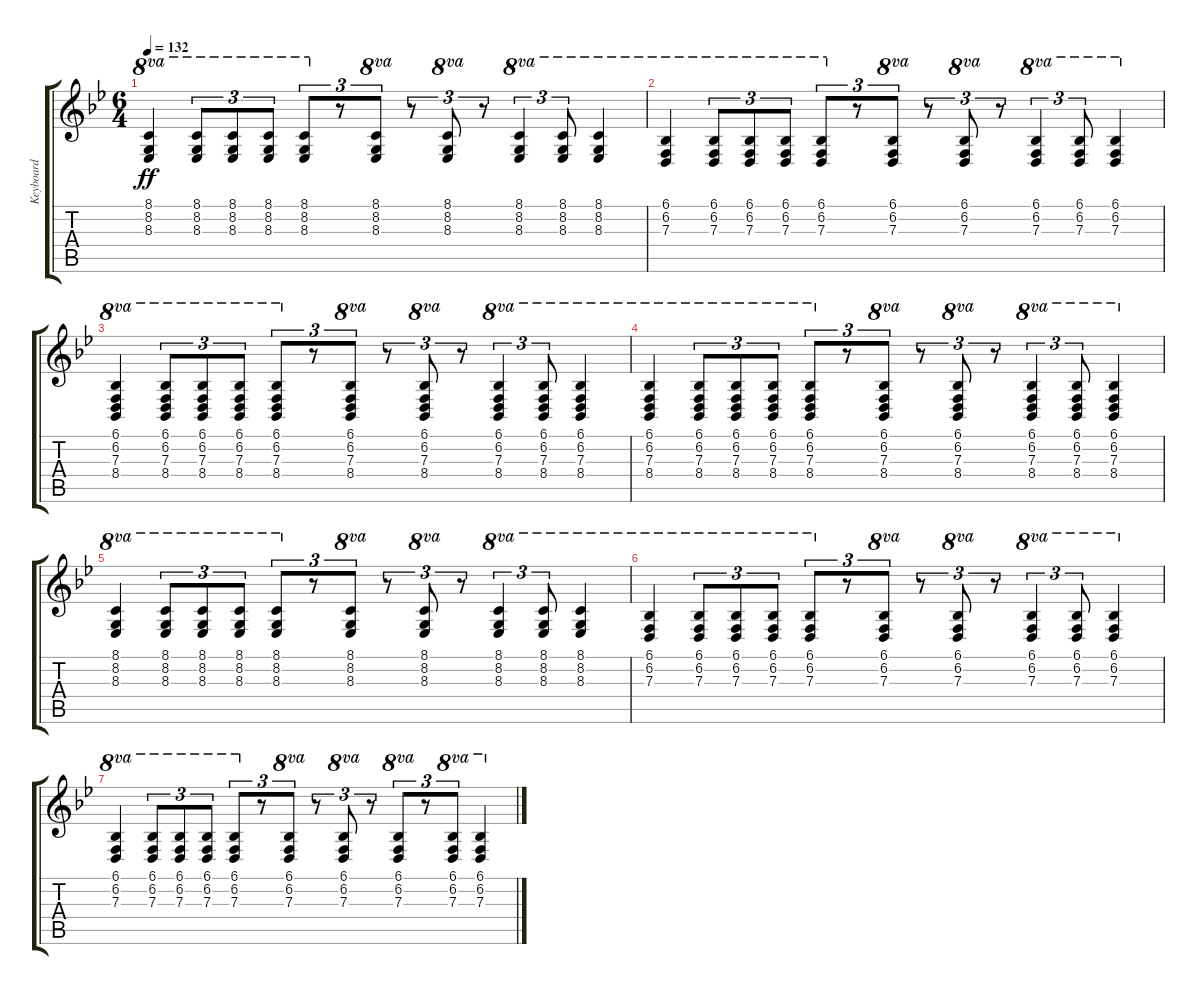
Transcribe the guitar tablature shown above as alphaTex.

\track ("Keyboard" "Keyboard") {instrument churchorgan}
\staff {score tabs}
\tuning (E4 B3 G3 D3 A2 E2) {hide}
\ts (6 4)
\tempo 132
\clef g2
\ks bb
(8.1 8.2 8.3).4{ot 8va dy ff} (8.1 8.2 8.3).8{tu (3 2) ot 8va} (8.1 8.2 8.3).8{tu (3 2) ot 8va} (8.1 8.2 8.3).8{tu (3 2) ot 8va} (8.1 8.2 8.3).8{tu (3 2) ot 8va} r.8{tu (3 2)} (8.1 8.2 8.3).8{tu (3 2) ot 8va} r.8{tu (3 2)} (8.1 8.2 8.3).8{tu (3 2) ot 8va} r.8{tu (3 2)} (8.1 8.2 8.3).4{tu (3 2) ot 8va} (8.1 8.2 8.3).8{tu (3 2) ot 8va} (8.1 8.2 8.3).4{ot 8va} |
(6.1 6.2 7.3).4{ot 8va} (6.1 6.2 7.3).8{tu (3 2) ot 8va} (6.1 6.2 7.3).8{tu (3 2) ot 8va} (6.1 6.2 7.3).8{tu (3 2) ot 8va} (6.1 6.2 7.3).8{tu (3 2) ot 8va} r.8{tu (3 2)} (6.1 6.2 7.3).8{tu (3 2) ot 8va} r.8{tu (3 2)} (6.1 6.2 7.3).8{tu (3 2) ot 8va} r.8{tu (3 2)} (6.1 6.2 7.3).4{tu (3 2) ot 8va} (6.1 6.2 7.3).8{tu (3 2) ot 8va} (6.1 6.2 7.3).4{ot 8va} |
(6.1 6.2 7.3 8.4).4{ot 8va} (6.1 6.2 7.3 8.4).8{tu (3 2) ot 8va} (6.1 6.2 7.3 8.4).8{tu (3 2) ot 8va} (6.1 6.2 7.3 8.4).8{tu (3 2) ot 8va} (6.1 6.2 7.3 8.4).8{tu (3 2) ot 8va} r.8{tu (3 2)} (6.1 6.2 7.3 8.4).8{tu (3 2) ot 8va} r.8{tu (3 2)} (6.1 6.2 7.3 8.4).8{tu (3 2) ot 8va} r.8{tu (3 2)} (6.1 6.2 7.3 8.4).4{tu (3 2) ot 8va} (6.1 6.2 7.3 8.4).8{tu (3 2) ot 8va} (6.1 6.2 7.3 8.4).4{ot 8va} |
(6.1 6.2 7.3 8.4).4{ot 8va} (6.1 6.2 7.3 8.4).8{tu (3 2) ot 8va} (6.1 6.2 7.3 8.4).8{tu (3 2) ot 8va} (6.1 6.2 7.3 8.4).8{tu (3 2) ot 8va} (6.1 6.2 7.3 8.4).8{tu (3 2) ot 8va} r.8{tu (3 2)} (6.1 6.2 7.3 8.4).8{tu (3 2) ot 8va} r.8{tu (3 2)} (6.1 6.2 7.3 8.4).8{tu (3 2) ot 8va} r.8{tu (3 2)} (6.1 6.2 7.3 8.4).4{tu (3 2) ot 8va} (6.1 6.2 7.3 8.4).8{tu (3 2) ot 8va} (6.1 6.2 7.3 8.4).4{ot 8va} |
(8.1 8.2 8.3).4{ot 8va} (8.1 8.2 8.3).8{tu (3 2) ot 8va} (8.1 8.2 8.3).8{tu (3 2) ot 8va} (8.1 8.2 8.3).8{tu (3 2) ot 8va} (8.1 8.2 8.3).8{tu (3 2) ot 8va} r.8{tu (3 2)} (8.1 8.2 8.3).8{tu (3 2) ot 8va} r.8{tu (3 2)} (8.1 8.2 8.3).8{tu (3 2) ot 8va} r.8{tu (3 2)} (8.1 8.2 8.3).4{tu (3 2) ot 8va} (8.1 8.2 8.3).8{tu (3 2) ot 8va} (8.1 8.2 8.3).4{ot 8va} |
(6.1 6.2 7.3).4{ot 8va} (6.1 6.2 7.3).8{tu (3 2) ot 8va} (6.1 6.2 7.3).8{tu (3 2) ot 8va} (6.1 6.2 7.3).8{tu (3 2) ot 8va} (6.1 6.2 7.3).8{tu (3 2) ot 8va} r.8{tu (3 2)} (6.1 6.2 7.3).8{tu (3 2) ot 8va} r.8{tu (3 2)} (6.1 6.2 7.3).8{tu (3 2) ot 8va} r.8{tu (3 2)} (6.1 6.2 7.3).4{tu (3 2) ot 8va} (6.1 6.2 7.3).8{tu (3 2) ot 8va} (6.1 6.2 7.3).4{ot 8va} |
(6.1 6.2 7.3).4{ot 8va} (6.1 6.2 7.3).8{tu (3 2) ot 8va} (6.1 6.2 7.3).8{tu (3 2) ot 8va} (6.1 6.2 7.3).8{tu (3 2) ot 8va} (6.1 6.2 7.3).8{tu (3 2) ot 8va} r.8{tu (3 2)} (6.1 6.2 7.3).8{tu (3 2) ot 8va} r.8{tu (3 2)} (6.1 6.2 7.3).8{tu (3 2) ot 8va} r.8{tu (3 2)} (6.1 6.2 7.3).8{tu (3 2) ot 8va} r.8{tu (3 2)} (6.1 6.2 7.3).8{tu (3 2) ot 8va} (6.1 6.2 7.3).4{ot 8va}
